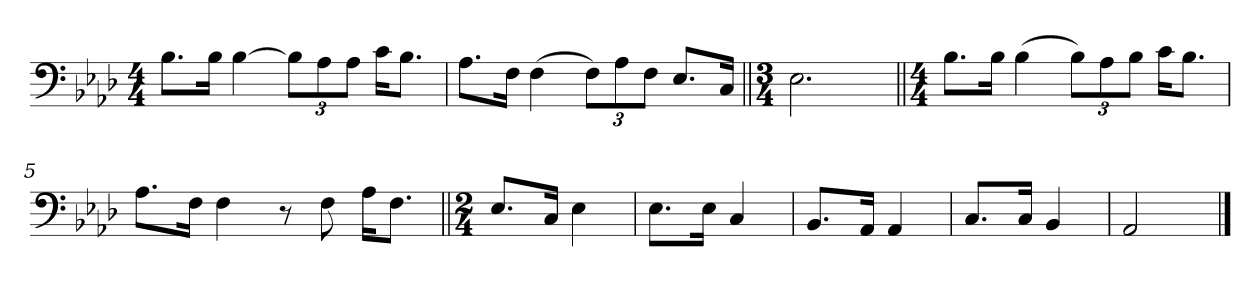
**kern
*part1
*staff1
*clefF4
*k[b-e-a-d-]
*M4/4
=1
8.B-\L
16B-\Jk
[4B-\
12B-\L]
12A-\
12A-\J
16c\KL
8.B-\J
=2
8.A-\L
16F\Jk
(4F\
12F\L)
12A-\
12F\J
8.E-/L
16C/Jk
=3||
*M3/4
2.E-\
=4||
*M4/4
8.B-\L
16B-\Jk
(4B-\
12B-\L)
12A-\
12B-\J
16c\KL
8.B-\J
=5
8.A-\L
16F\Jk
4F\
8r
8F\
16A-\KL
8.F\J
=6||
*M2/4
8.E-/L
16C/Jk
4E-\
=7
8.E-\L
16E-\Jk
4C/
=8
8.BB-/L
16AA-/Jk
4AA-/
=9
8.C/L
16C/Jk
4BB-/
=10
2AA-/
==
*-
